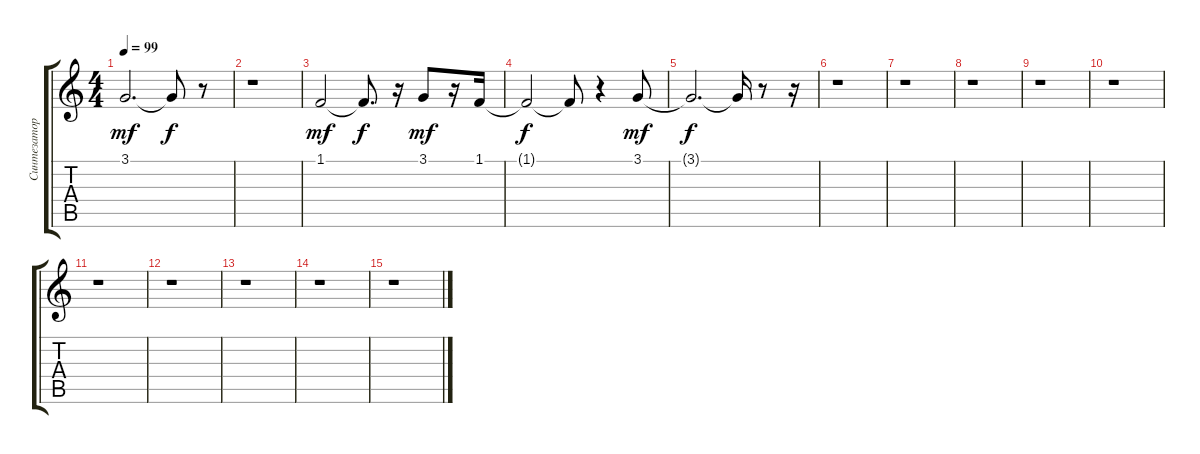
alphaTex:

\track ("Синтезатор" "Синтезатор") {instrument lead2sawtooth}
\staff {score tabs}
\tuning (E4 B3 G3 D3 A2 E2) {hide}
\ts (4 4)
\tempo 99
\clef g2
\ks c
3.1.2{d dy mf} 3.1{t}.8{dy f} r.8 |
r.1 |
1.1.2{dy mf} 1.1{t}.8{d dy f} r.16 3.1.8{dy mf} r.16 1.1.16 |
1.1{t}.2{dy f} 1.1{t}.8 r.4 3.1.8{dy mf} |
3.1{t}.2{d dy f} 3.1{t}.16 r.8 r.16 |
r.1 |
r.1 |
r.1 |
r.1 |
r.1 |
r.1 |
r.1 |
r.1 |
r.1 |
r.1
